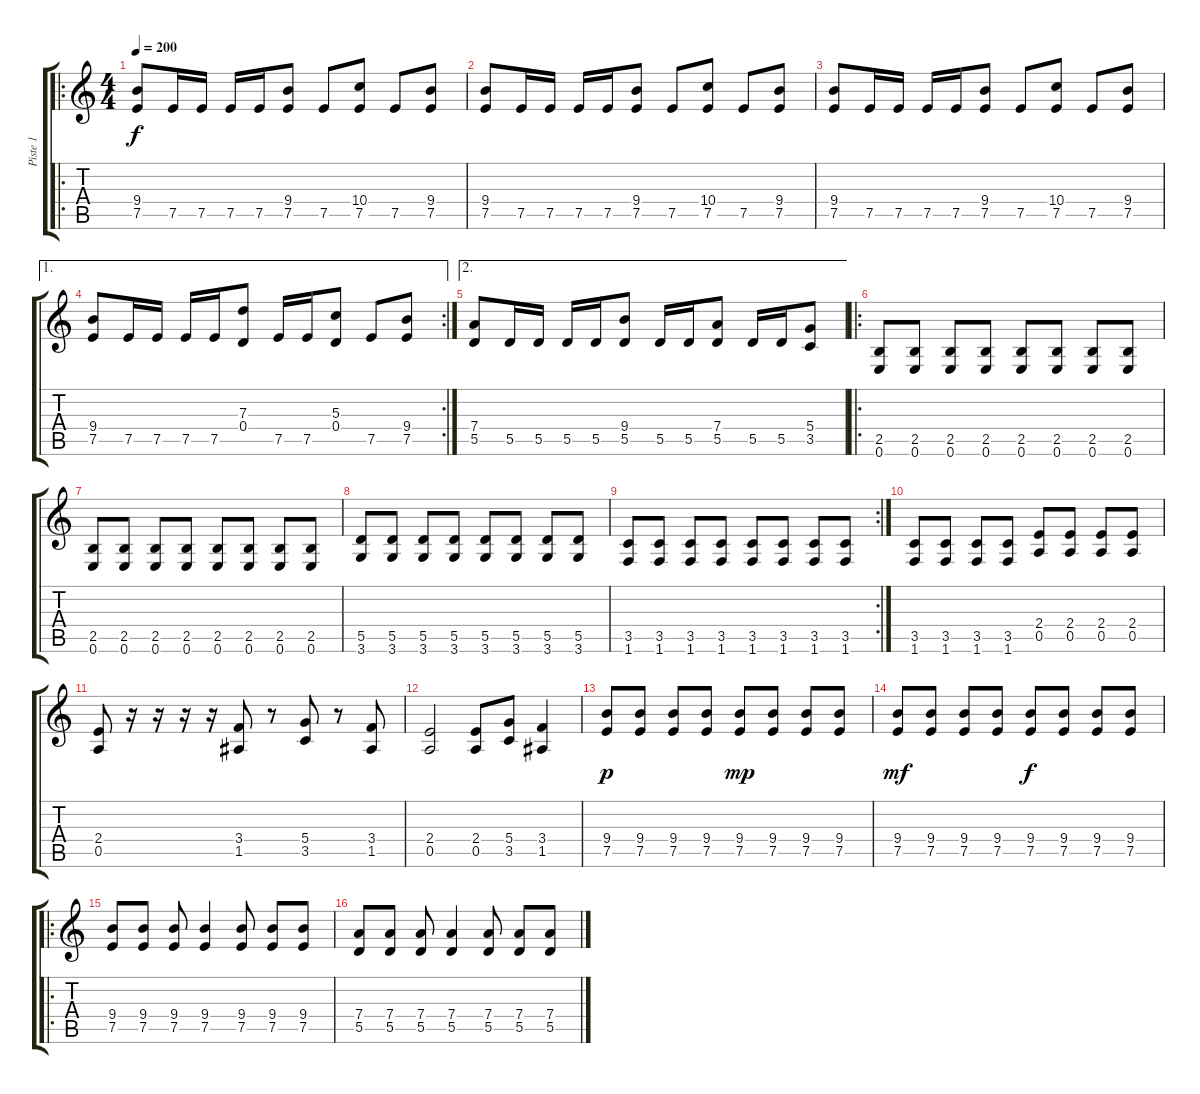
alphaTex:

\track ("Piste 1" "Piste 1") {instrument overdrivenguitar}
\staff {score tabs}
\tuning (E4 B3 G3 D3 A2 E2) {hide}
\ro
\ts (4 4)
\tempo 200
\clef g2
\ks c
(9.4 7.5).8{dy f} 7.5.16 7.5.16 7.5.16 7.5.16 (9.4 7.5).8 7.5.8 (10.4 7.5).8 7.5.8 (9.4 7.5).8 |
(9.4 7.5).8 7.5.16 7.5.16 7.5.16 7.5.16 (9.4 7.5).8 7.5.8 (10.4 7.5).8 7.5.8 (9.4 7.5).8 |
(9.4 7.5).8 7.5.16 7.5.16 7.5.16 7.5.16 (9.4 7.5).8 7.5.8 (10.4 7.5).8 7.5.8 (9.4 7.5).8 |
\ae 1
\rc 2
(9.4 7.5).8 7.5.16 7.5.16 7.5.16 7.5.16 (7.3 0.4).8 7.5.16 7.5.16 (5.3 0.4).8 7.5.8 (9.4 7.5).8 |
\ae 2
(7.4 5.5).8 5.5.16 5.5.16 5.5.16 5.5.16 (9.4 5.5).8 5.5.16 5.5.16 (7.4 5.5).8 5.5.16 5.5.16 (5.4 3.5).8 |
\ro
(2.5 0.6).8 (2.5 0.6).8 (2.5 0.6).8 (2.5 0.6).8 (2.5 0.6).8 (2.5 0.6).8 (2.5 0.6).8 (2.5 0.6).8 |
(2.5 0.6).8 (2.5 0.6).8 (2.5 0.6).8 (2.5 0.6).8 (2.5 0.6).8 (2.5 0.6).8 (2.5 0.6).8 (2.5 0.6).8 |
(5.5 3.6).8 (5.5 3.6).8 (5.5 3.6).8 (5.5 3.6).8 (5.5 3.6).8 (5.5 3.6).8 (5.5 3.6).8 (5.5 3.6).8 |
\rc 2
(3.5 1.6).8 (3.5 1.6).8 (3.5 1.6).8 (3.5 1.6).8 (3.5 1.6).8 (3.5 1.6).8 (3.5 1.6).8 (3.5 1.6).8 |
(3.5 1.6).8 (3.5 1.6).8 (3.5 1.6).8 (3.5 1.6).8 (2.4 0.5).8 (2.4 0.5).8 (2.4 0.5).8 (2.4 0.5).8 |
(2.4 0.5).8 r.16 r.16 r.16 r.16 (3.4 1.5).8 r.8 (5.4 3.5).8 r.8 (3.4 1.5).8 |
(2.4 0.5).2 (2.4 0.5).8 (5.4 3.5).8 (3.4 1.5).4 |
(9.4 7.5).8{dy p} (9.4 7.5).8 (9.4 7.5).8 (9.4 7.5).8 (9.4 7.5).8{dy mp} (9.4 7.5).8 (9.4 7.5).8 (9.4 7.5).8 |
(9.4 7.5).8{dy mf} (9.4 7.5).8 (9.4 7.5).8 (9.4 7.5).8 (9.4 7.5).8{dy f} (9.4 7.5).8 (9.4 7.5).8 (9.4 7.5).8 |
\ro
(9.4 7.5).8 (9.4 7.5).8 (9.4 7.5).8 (9.4 7.5).4 (9.4 7.5).8 (9.4 7.5).8 (9.4 7.5).8 |
(7.4 5.5).8 (7.4 5.5).8 (7.4 5.5).8 (7.4 5.5).4 (7.4 5.5).8 (7.4 5.5).8 (7.4 5.5).8
